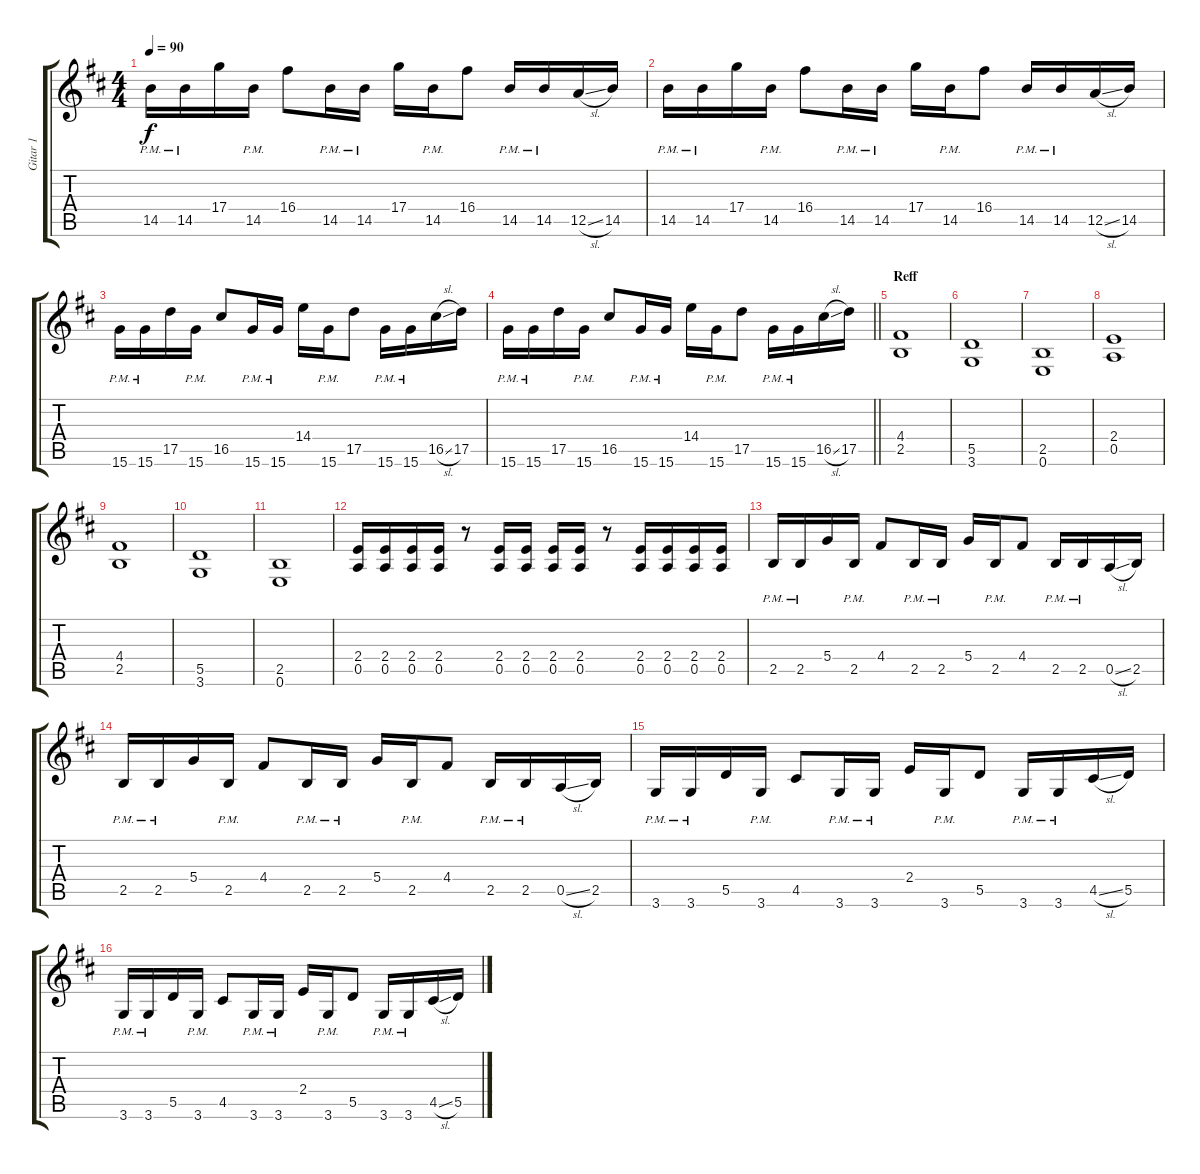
\track ("Gitar 1" "Gitar 1") {instrument overdrivenguitar}
\staff {score tabs}
\tuning (E4 B3 G3 D3 A2 E2) {hide}
\ts (4 4)
\tempo 90
\clef g2
\ks d
14.5{pm}.16{dy f} 14.5{pm}.16 17.4.16 14.5{pm}.16 16.4.8 14.5{pm}.16 14.5{pm}.16 17.4.16 14.5{pm}.16 16.4.8 14.5{pm}.16 14.5{pm}.16 12.5{sl}.16 14.5.16 |
14.5{pm}.16 14.5{pm}.16 17.4.16 14.5{pm}.16 16.4.8 14.5{pm}.16 14.5{pm}.16 17.4.16 14.5{pm}.16 16.4.8 14.5{pm}.16 14.5{pm}.16 12.5{sl}.16 14.5.16 |
15.6{pm}.16 15.6{pm}.16 17.5.16 15.6{pm}.16 16.5.8 15.6{pm}.16 15.6{pm}.16 14.4.16 15.6{pm}.16 17.5.8 15.6{pm}.16 15.6{pm}.16 16.5{sl}.16 17.5.16 |
\barLineRight lightlight
15.6{pm}.16 15.6{pm}.16 17.5.16 15.6{pm}.16 16.5.8 15.6{pm}.16 15.6{pm}.16 14.4.16 15.6{pm}.16 17.5.8 15.6{pm}.16 15.6{pm}.16 16.5{sl}.16 17.5.16 |
\section ("" "Reff")
(4.4 2.5).1 |
(5.5 3.6).1 |
(2.5 0.6).1 |
(2.4 0.5).1 |
(4.4 2.5).1 |
(5.5 3.6).1 |
(2.5 0.6).1 |
(2.4 0.5).16 (2.4 0.5).16 (2.4 0.5).16 (2.4 0.5).16 r.8 (2.4 0.5).16 (2.4 0.5).16 (2.4 0.5).16 (2.4 0.5).16 r.8 (2.4 0.5).16 (2.4 0.5).16 (2.4 0.5).16 (2.4 0.5).16 |
2.5{pm}.16 2.5{pm}.16 5.4.16 2.5{pm}.16 4.4.8 2.5{pm}.16 2.5{pm}.16 5.4.16 2.5{pm}.16 4.4.8 2.5{pm}.16 2.5{pm}.16 0.5{sl}.16 2.5.16 |
2.5{pm}.16 2.5{pm}.16 5.4.16 2.5{pm}.16 4.4.8 2.5{pm}.16 2.5{pm}.16 5.4.16 2.5{pm}.16 4.4.8 2.5{pm}.16 2.5{pm}.16 0.5{sl}.16 2.5.16 |
3.6{pm}.16 3.6{pm}.16 5.5.16 3.6{pm}.16 4.5.8 3.6{pm}.16 3.6{pm}.16 2.4.16 3.6{pm}.16 5.5.8 3.6{pm}.16 3.6{pm}.16 4.5{sl}.16 5.5.16 |
3.6{pm}.16 3.6{pm}.16 5.5.16 3.6{pm}.16 4.5.8 3.6{pm}.16 3.6{pm}.16 2.4.16 3.6{pm}.16 5.5.8 3.6{pm}.16 3.6{pm}.16 4.5{sl}.16 5.5.16
